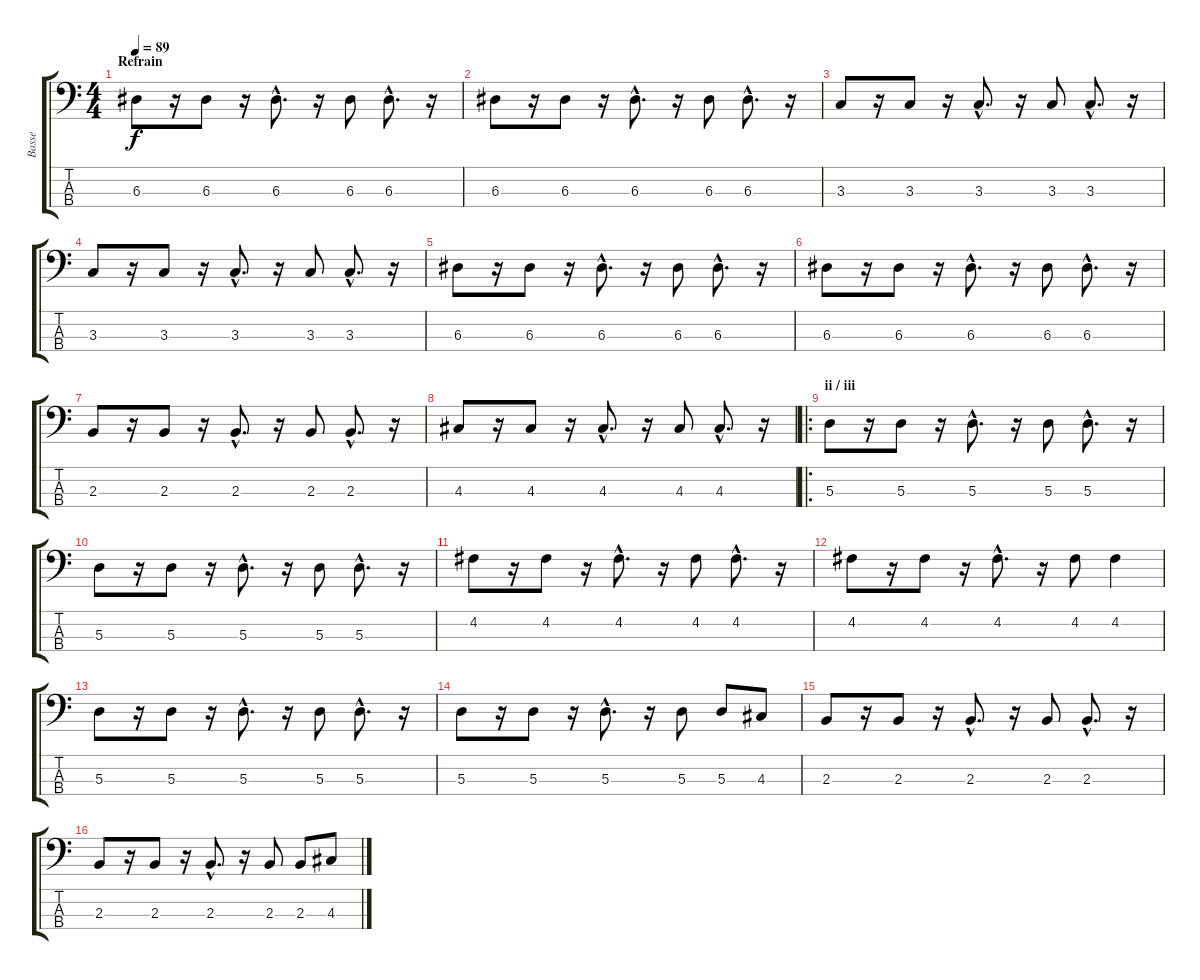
\track ("Basse" "Basse") {instrument electricbassfinger}
\staff {score tabs}
\tuning (G2 D2 A1 E1) {hide}
\ts (4 4)
\section ("" "Refrain")
\tempo 89
\clef f4
\ks c
6.3.8{dy f} r.16 6.3.8 r.16 6.3{hac}.8{d} r.16 6.3.8 6.3{hac}.8{d} r.16 |
6.3.8 r.16 6.3.8 r.16 6.3{hac}.8{d} r.16 6.3.8 6.3{hac}.8{d} r.16 |
3.3.8 r.16 3.3.8 r.16 3.3{hac}.8{d} r.16 3.3.8 3.3{hac}.8{d} r.16 |
3.3.8 r.16 3.3.8 r.16 3.3{hac}.8{d} r.16 3.3.8 3.3{hac}.8{d} r.16 |
6.3.8 r.16 6.3.8 r.16 6.3{hac}.8{d} r.16 6.3.8 6.3{hac}.8{d} r.16 |
6.3.8 r.16 6.3.8 r.16 6.3{hac}.8{d} r.16 6.3.8 6.3{hac}.8{d} r.16 |
2.3.8 r.16 2.3.8 r.16 2.3{hac}.8{d} r.16 2.3.8 2.3{hac}.8{d} r.16 |
4.3.8 r.16 4.3.8 r.16 4.3{hac}.8{d} r.16 4.3.8 4.3{hac}.8{d} r.16 |
\ro
\section ("" "ii / iii")
5.3.8 r.16 5.3.8 r.16 5.3{hac}.8{d} r.16 5.3.8 5.3{hac}.8{d} r.16 |
5.3.8 r.16 5.3.8 r.16 5.3{hac}.8{d} r.16 5.3.8 5.3{hac}.8{d} r.16 |
4.2.8 r.16 4.2.8 r.16 4.2{hac}.8{d} r.16 4.2.8 4.2{hac}.8{d} r.16 |
4.2.8 r.16 4.2.8 r.16 4.2{hac}.8{d} r.16 4.2.8 4.2.4 |
5.3.8 r.16 5.3.8 r.16 5.3{hac}.8{d} r.16 5.3.8 5.3{hac}.8{d} r.16 |
5.3.8 r.16 5.3.8 r.16 5.3{hac}.8{d} r.16 5.3.8 5.3.8 4.3.8 |
2.3.8 r.16 2.3.8 r.16 2.3{hac}.8{d} r.16 2.3.8 2.3{hac}.8{d} r.16 |
2.3.8 r.16 2.3.8 r.16 2.3{hac}.8{d} r.16 2.3.8 2.3.8 4.3.8
